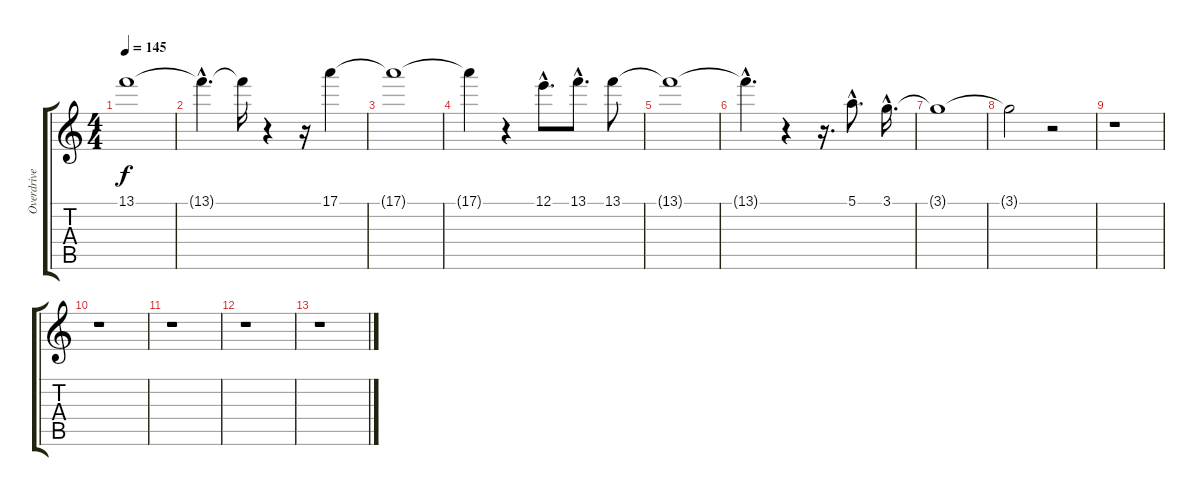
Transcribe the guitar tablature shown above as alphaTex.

\track ("Overdrive" "Overdrive") {instrument overdrivenguitar}
\staff {score tabs}
\tuning (E4 B3 G3 D3 A2 E2) {hide}
\ts (4 4)
\tempo 145
\clef g2
\ks c
13.1{t}.1{dy f} |
13.1{hac t}.4{d} 13.1{t}.16 r.4 r.16 17.1.4{balance 10} |
17.1{t}.1 |
17.1{t}.4 r.4 12.1{hac}.8{d balance 14} 13.1{hac}.8{d balance 13} 13.1.8{balance 12} |
13.1{t}.1 |
13.1{hac t}.4{d} r.4 r.16{d} 5.1{hac}.8{d balance 1} 3.1{hac}.16{d balance 2} |
3.1{t}.1 |
3.1{t}.2 r.2 |
r.1 |
r.1 |
r.1 |
r.1 |
r.1
